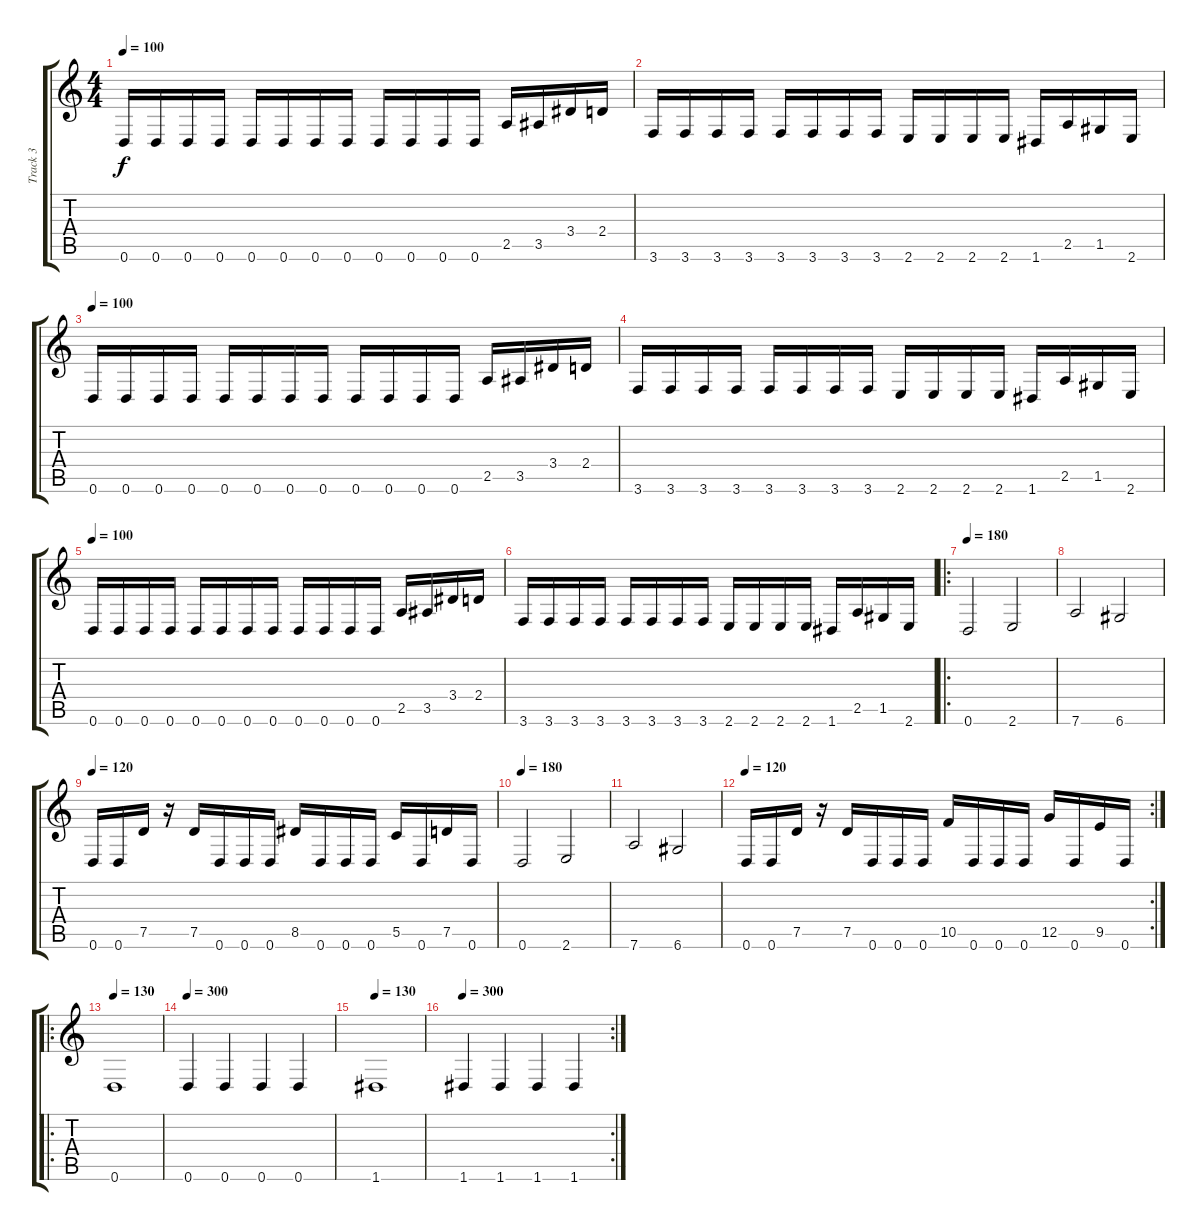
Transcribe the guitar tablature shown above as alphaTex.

\track ("Track 3" "Track 3") {instrument electricbassfinger}
\staff {score tabs}
\tuning (D4 A3 F3 C3 G2 D2) {hide}
\ts (4 4)
\tempo 100
\clef g2
\ks c
0.6.16{dy f} 0.6.16 0.6.16 0.6.16 0.6.16 0.6.16 0.6.16 0.6.16 0.6.16 0.6.16 0.6.16 0.6.16 2.5.16 3.5.16 3.4.16 2.4.16 |
3.6.16 3.6.16 3.6.16 3.6.16 3.6.16 3.6.16 3.6.16 3.6.16 2.6.16 2.6.16 2.6.16 2.6.16 1.6.16 2.5.16 1.5.16 2.6.16 |
\tempo 100
0.6.16 0.6.16 0.6.16 0.6.16 0.6.16 0.6.16 0.6.16 0.6.16 0.6.16 0.6.16 0.6.16 0.6.16 2.5.16 3.5.16 3.4.16 2.4.16 |
3.6.16 3.6.16 3.6.16 3.6.16 3.6.16 3.6.16 3.6.16 3.6.16 2.6.16 2.6.16 2.6.16 2.6.16 1.6.16 2.5.16 1.5.16 2.6.16 |
\tempo 100
0.6.16 0.6.16 0.6.16 0.6.16 0.6.16 0.6.16 0.6.16 0.6.16 0.6.16 0.6.16 0.6.16 0.6.16 2.5.16 3.5.16 3.4.16 2.4.16 |
3.6.16 3.6.16 3.6.16 3.6.16 3.6.16 3.6.16 3.6.16 3.6.16 2.6.16 2.6.16 2.6.16 2.6.16 1.6.16 2.5.16 1.5.16 2.6.16 |
\ro
\tempo 180
0.6.2 2.6.2 |
7.6.2 6.6.2 |
\tempo 120
0.6.16 0.6.16 7.5.16 r.16 7.5.16 0.6.16 0.6.16 0.6.16 8.5.16 0.6.16 0.6.16 0.6.16 5.5.16 0.6.16 7.5.16 0.6.16 |
\tempo 180
0.6.2 2.6.2 |
7.6.2 6.6.2 |
\rc 2
\tempo 120
0.6.16 0.6.16 7.5.16 r.16 7.5.16 0.6.16 0.6.16 0.6.16 10.5.16 0.6.16 0.6.16 0.6.16 12.5.16 0.6.16 9.5.16 0.6.16 |
\ro
\tempo 130
0.6.1 |
\tempo 300
0.6.4 0.6.4 0.6.4 0.6.4 |
\tempo 130
1.6.1 |
\rc 2
\tempo 300
1.6.4 1.6.4 1.6.4 1.6.4
